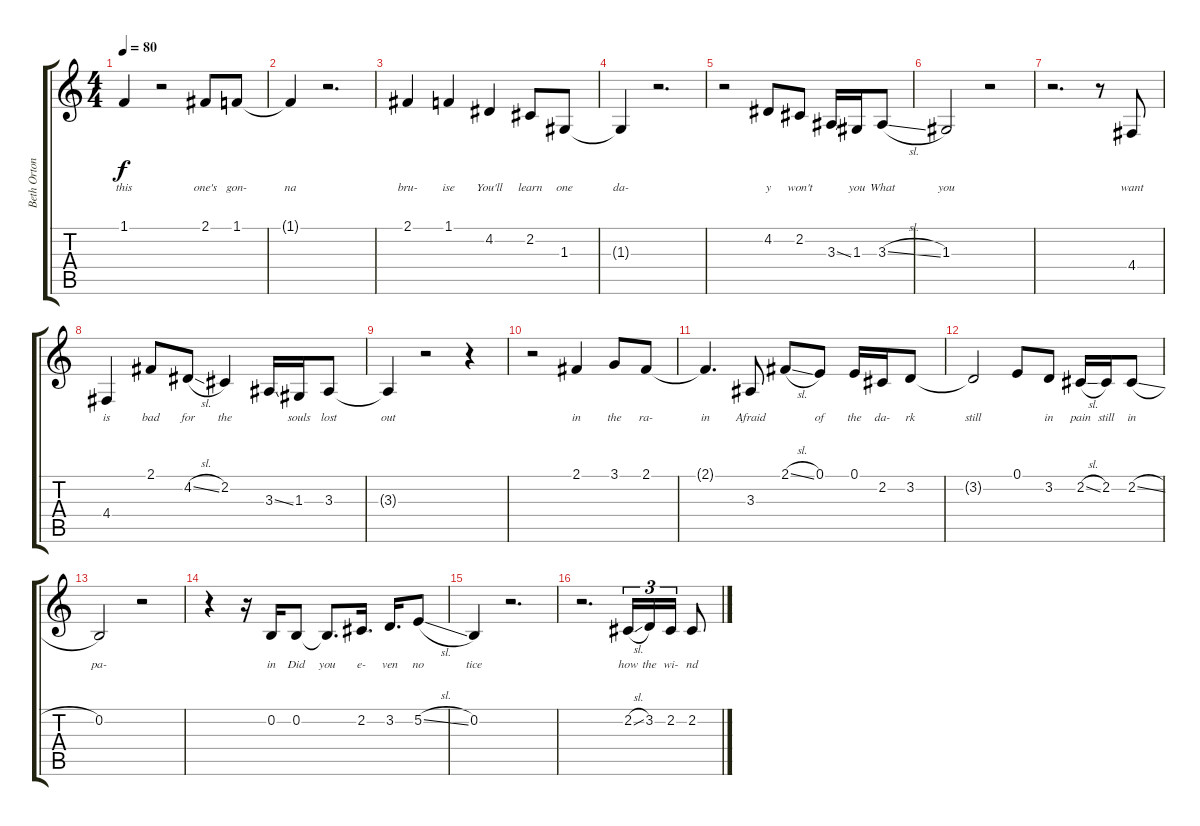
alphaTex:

\track ("Beth Orton" "Beth Orton") {instrument viola}
\staff {score tabs}
\tuning (E4 B3 G3 D3 A2 E2) {hide}
\ts (4 4)
\tempo 80
\clef g2
\ks c
1.1{t}.4{lyrics (0 "this") lyrics (1 "") lyrics (2 "") lyrics (3 "") lyrics (4 "") dy f} r.2 2.1.8{lyrics (0 "one's") lyrics (1 "") lyrics (2 "") lyrics (3 "") lyrics (4 "")} 1.1.8{lyrics (0 "gon-") lyrics (1 "") lyrics (2 "") lyrics (3 "") lyrics (4 "")} |
1.1{t}.4{lyrics (0 "na") lyrics (1 "") lyrics (2 "") lyrics (3 "") lyrics (4 "")} r.2{d} |
2.1.4{lyrics (0 "bru-") lyrics (1 "") lyrics (2 "") lyrics (3 "") lyrics (4 "")} 1.1.4{lyrics (0 "ise") lyrics (1 "") lyrics (2 "") lyrics (3 "") lyrics (4 "")} 4.2.4{lyrics (0 "You'll") lyrics (1 "") lyrics (2 "") lyrics (3 "") lyrics (4 "")} 2.2.8{lyrics (0 "learn") lyrics (1 "") lyrics (2 "") lyrics (3 "") lyrics (4 "")} 1.3.8{lyrics (0 "one") lyrics (1 "") lyrics (2 "") lyrics (3 "") lyrics (4 "")} |
1.3{t}.4{lyrics (0 "da-") lyrics (1 "") lyrics (2 "") lyrics (3 "") lyrics (4 "")} r.2{d} |
r.2 4.2.8{lyrics (0 "y") lyrics (1 "") lyrics (2 "") lyrics (3 "") lyrics (4 "")} 2.2.8{lyrics (0 "won't") lyrics (1 "") lyrics (2 "") lyrics (3 "") lyrics (4 "")} 3.3{ss}.16{lyrics (0 "") lyrics (1 "") lyrics (2 "") lyrics (3 "") lyrics (4 "")} 1.3.16{lyrics (0 "you") lyrics (1 "") lyrics (2 "") lyrics (3 "") lyrics (4 "")} 3.3{sl}.8{lyrics (0 "What") lyrics (1 "") lyrics (2 "") lyrics (3 "") lyrics (4 "")} |
1.3.2{lyrics (0 "you") lyrics (1 "") lyrics (2 "") lyrics (3 "") lyrics (4 "")} r.2 |
r.2{d} r.8 4.4.8{lyrics (0 "want") lyrics (1 "") lyrics (2 "") lyrics (3 "") lyrics (4 "")} |
4.4.4{lyrics (0 "is") lyrics (1 "") lyrics (2 "") lyrics (3 "") lyrics (4 "")} 2.1.8{lyrics (0 "bad") lyrics (1 "") lyrics (2 "") lyrics (3 "") lyrics (4 "")} 4.2{sl}.8{lyrics (0 "for") lyrics (1 "") lyrics (2 "") lyrics (3 "") lyrics (4 "")} 2.2.4{lyrics (0 "the") lyrics (1 "") lyrics (2 "") lyrics (3 "") lyrics (4 "")} 3.3{ss}.16{lyrics (0 "") lyrics (1 "") lyrics (2 "") lyrics (3 "") lyrics (4 "")} 1.3.16{lyrics (0 "souls") lyrics (1 "") lyrics (2 "") lyrics (3 "") lyrics (4 "")} 3.3.8{lyrics (0 "lost") lyrics (1 "") lyrics (2 "") lyrics (3 "") lyrics (4 "")} |
3.3{t}.4{lyrics (0 "out") lyrics (1 "") lyrics (2 "") lyrics (3 "") lyrics (4 "")} r.2 r.4 |
r.2 2.1.4{lyrics (0 "in") lyrics (1 "") lyrics (2 "") lyrics (3 "") lyrics (4 "")} 3.1.8{lyrics (0 "the") lyrics (1 "") lyrics (2 "") lyrics (3 "") lyrics (4 "")} 2.1.8{lyrics (0 "ra-") lyrics (1 "") lyrics (2 "") lyrics (3 "") lyrics (4 "")} |
2.1{t}.4{d lyrics (0 "in") lyrics (1 "") lyrics (2 "") lyrics (3 "") lyrics (4 "")} 3.3.8{lyrics (0 "Afraid") lyrics (1 "") lyrics (2 "") lyrics (3 "") lyrics (4 "")} 2.1{sl}.8{lyrics (0 "") lyrics (1 "") lyrics (2 "") lyrics (3 "") lyrics (4 "")} 0.1.8{lyrics (0 "of") lyrics (1 "") lyrics (2 "") lyrics (3 "") lyrics (4 "")} 0.1.16{lyrics (0 "the") lyrics (1 "") lyrics (2 "") lyrics (3 "") lyrics (4 "")} 2.2.16{lyrics (0 "da-") lyrics (1 "") lyrics (2 "") lyrics (3 "") lyrics (4 "")} 3.2.8{lyrics (0 "rk") lyrics (1 "") lyrics (2 "") lyrics (3 "") lyrics (4 "")} |
3.2{t}.2{lyrics (0 "still") lyrics (1 "") lyrics (2 "") lyrics (3 "") lyrics (4 "")} 0.1.8{lyrics (0 "") lyrics (1 "") lyrics (2 "") lyrics (3 "") lyrics (4 "")} 3.2.8{lyrics (0 "in") lyrics (1 "") lyrics (2 "") lyrics (3 "") lyrics (4 "")} 2.2{sl}.16{lyrics (0 "pain") lyrics (1 "") lyrics (2 "") lyrics (3 "") lyrics (4 "")} 2.2.16{lyrics (0 "still") lyrics (1 "") lyrics (2 "") lyrics (3 "") lyrics (4 "")} 2.2{sl}.8{lyrics (0 "in") lyrics (1 "") lyrics (2 "") lyrics (3 "") lyrics (4 "")} |
0.2.2{lyrics (0 "pa-") lyrics (1 "") lyrics (2 "") lyrics (3 "") lyrics (4 "")} r.2 |
r.4 r.16 0.2.16{lyrics (0 "in") lyrics (1 "") lyrics (2 "") lyrics (3 "") lyrics (4 "")} 0.2.8{lyrics (0 "Did") lyrics (1 "") lyrics (2 "") lyrics (3 "") lyrics (4 "")} 0.2{t}.8{d lyrics (0 "you") lyrics (1 "") lyrics (2 "") lyrics (3 "") lyrics (4 "")} 2.2.16{d lyrics (0 "e-") lyrics (1 "") lyrics (2 "") lyrics (3 "") lyrics (4 "")} 3.2.16{d lyrics (0 "ven") lyrics (1 "") lyrics (2 "") lyrics (3 "") lyrics (4 "")} 5.2{sl}.8{lyrics (0 "no") lyrics (1 "") lyrics (2 "") lyrics (3 "") lyrics (4 "")} |
0.2.4{lyrics (0 "tice") lyrics (1 "") lyrics (2 "") lyrics (3 "") lyrics (4 "")} r.2{d} |
r.2{d} 2.2{sl}.16{tu (3 2) lyrics (0 "how") lyrics (1 "") lyrics (2 "") lyrics (3 "") lyrics (4 "")} 3.2.16{tu (3 2) lyrics (0 "the") lyrics (1 "") lyrics (2 "") lyrics (3 "") lyrics (4 "")} 2.2.16{tu (3 2) lyrics (0 "wi-") lyrics (1 "") lyrics (2 "") lyrics (3 "") lyrics (4 "")} 2.2.8{lyrics (0 "nd") lyrics (1 "") lyrics (2 "") lyrics (3 "") lyrics (4 "")}
